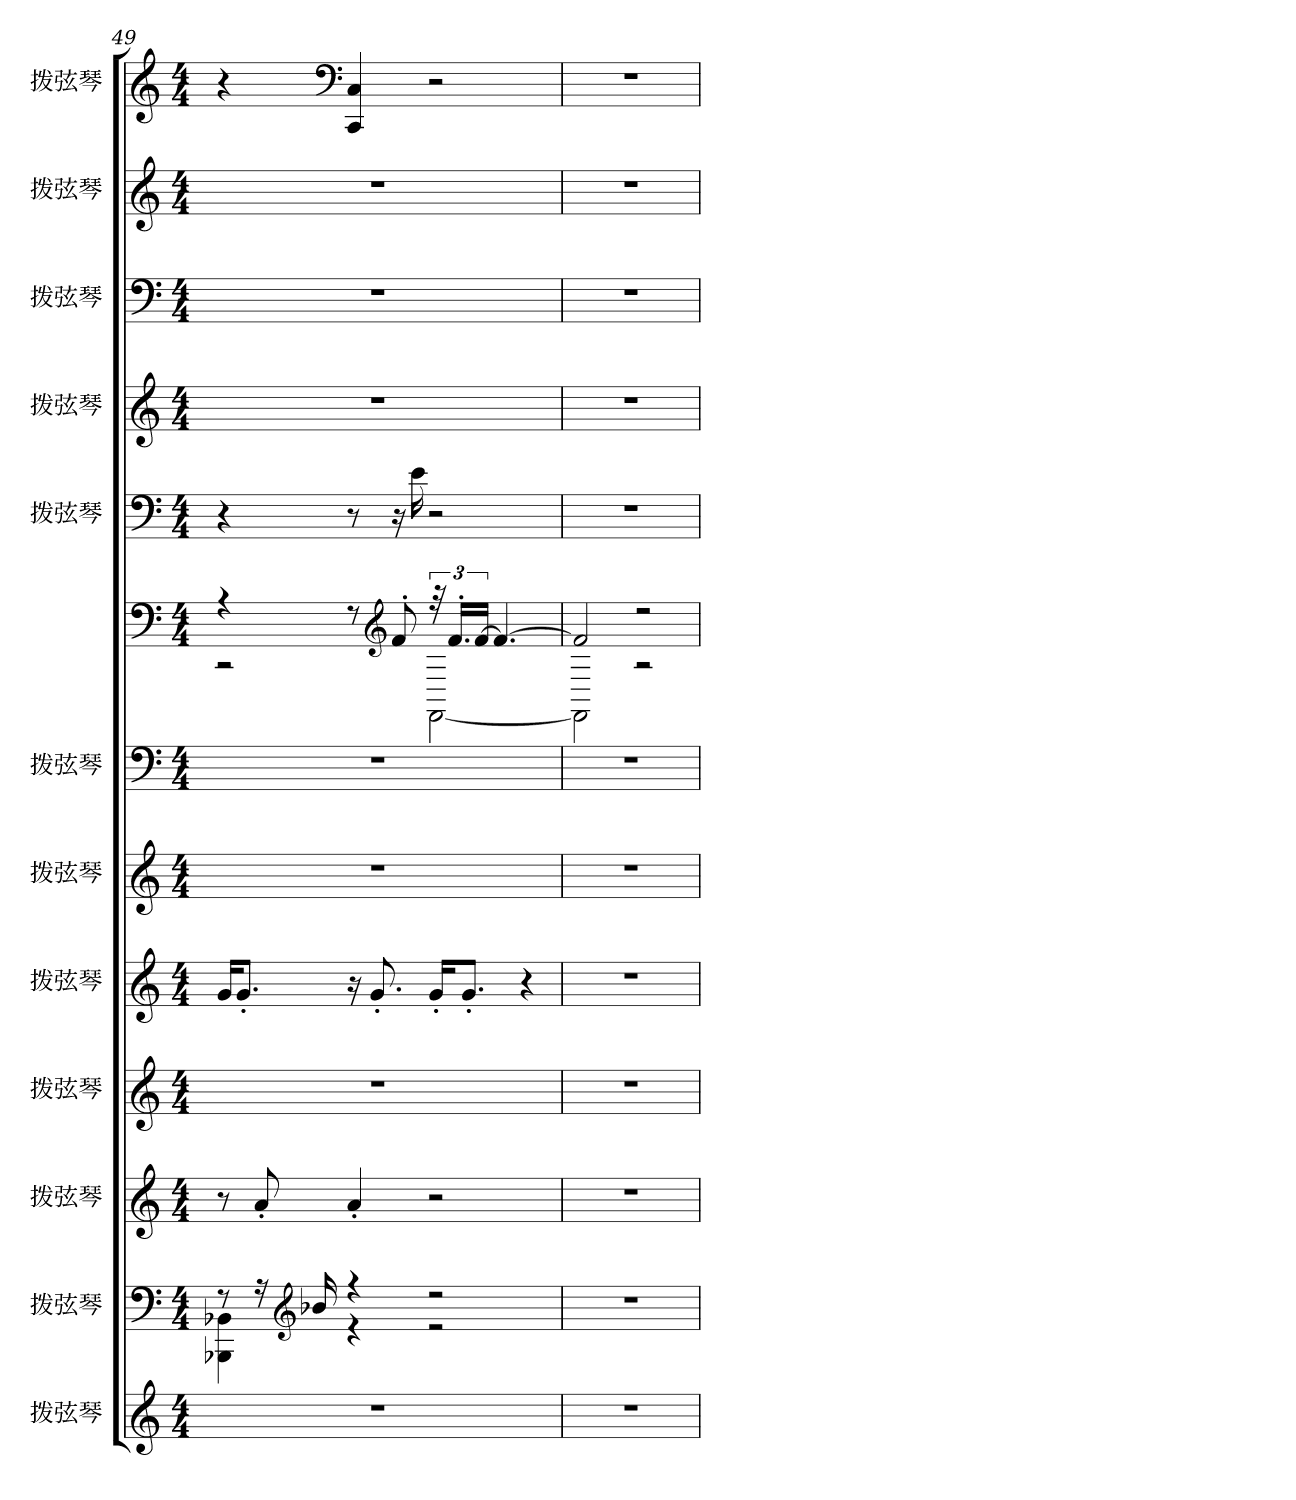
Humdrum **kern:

**kern	**kern	**kern	**kern	**kern	**kern	**kern	**kern	**kern	**kern	**kern	**kern	**kern
*part12	*part11	*part10	*part9	*part8	*part7	*part6	*part6	*part5	*part4	*part3	*part2	*part1
*staff13	*staff12	*staff11	*staff10	*staff9	*staff8	*staff7	*staff6	*staff5	*staff4	*staff3	*staff2	*staff1
*I"拨弦琴	*I"拨弦琴	*I"拨弦琴	*I"拨弦琴	*I"拨弦琴	*I"拨弦琴	*I"拨弦琴	*	*I"拨弦琴	*I"拨弦琴	*I"拨弦琴	*I"拨弦琴	*I"拨弦琴
*clefG2	*clefF4	*clefG2	*clefG2	*clefG2	*clefG2	*clefF4	*clefF4	*clefF4	*clefG2	*clefF4	*clefG2	*clefG2
*k[]	*k[]	*k[]	*k[]	*k[]	*k[]	*k[]	*k[]	*k[]	*k[]	*k[]	*k[]	*k[]
*M4/4	*M4/4	*M4/4	*M4/4	*M4/4	*M4/4	*M4/4	*M4/4	*M4/4	*M4/4	*M4/4	*M4/4	*M4/4
=49	=49	=49	=49	=49	=49	=49	=49	=49	=49	=49	=49	=49
*	*^	*	*	*	*	*	*^	*	*	*	*	*
1r	8r	4BBB-X\ 4BB-X\	8r	1r	16g/KL	1r	1r	4r	2r	4r	1r	1r	1r	4r
.	.	.	.	.	8.g'/J	.	.	.	.	.	.	.	.	.
.	16r	.	8a'/	.	.	.	.	.	.	.	.	.	.	.
*	*clefG2	*	*	*	*	*	*	*	*	*	*	*	*	*
.	16b-X/	.	.	.	.	.	.	.	.	.	.	.	.	.
*	*	*	*	*	*	*	*	*	*	*	*	*	*	*clefF4
.	4r	4r	4a'/	.	16r	.	.	8r	.	8r	.	.	.	4CC/ 4C/
.	.	.	.	.	8.g'/	.	.	.	.	.	.	.	.	.
*	*	*	*	*	*	*	*	*clefG2	*	*	*	*	*	*
.	.	.	.	.	.	.	.	8f'/	.	16r	.	.	.	.
.	.	.	.	.	.	.	.	.	.	16e\	.	.	.	.
.	2r	2r	2r	.	16g'/KL	.	.	48r	[2FF\	2r	.	.	.	2r
.	.	.	.	.	.	.	.	24.f'/LL	.	.	.	.	.	.
.	.	.	.	.	8.g'/J	.	.	.	.	.	.	.	.	.
.	.	.	.	.	.	.	.	[24f/JJ	.	.	.	.	.	.
.	.	.	.	.	.	.	.	4.f/_	.	.	.	.	.	.
.	.	.	.	.	4r	.	.	.	.	.	.	.	.	.
*	*v	*v	*	*	*	*	*	*	*	*	*	*	*	*
!!LO:PB:g=z
=50	=50	=50	=50	=50	=50	=50	=50	=50	=50	=50	=50	=50	=50
1r	1r	1r	1r	1r	1r	1r	2f/]	2FF\]	1r	1r	1r	1r	1r
.	.	.	.	.	.	.	2r	2r	.	.	.	.	.
*	*	*	*	*	*	*	*v	*v	*	*	*	*	*
=	=	=	=	=	=	=	=	=	=	=	=	=
*-	*-	*-	*-	*-	*-	*-	*-	*-	*-	*-	*-	*-
